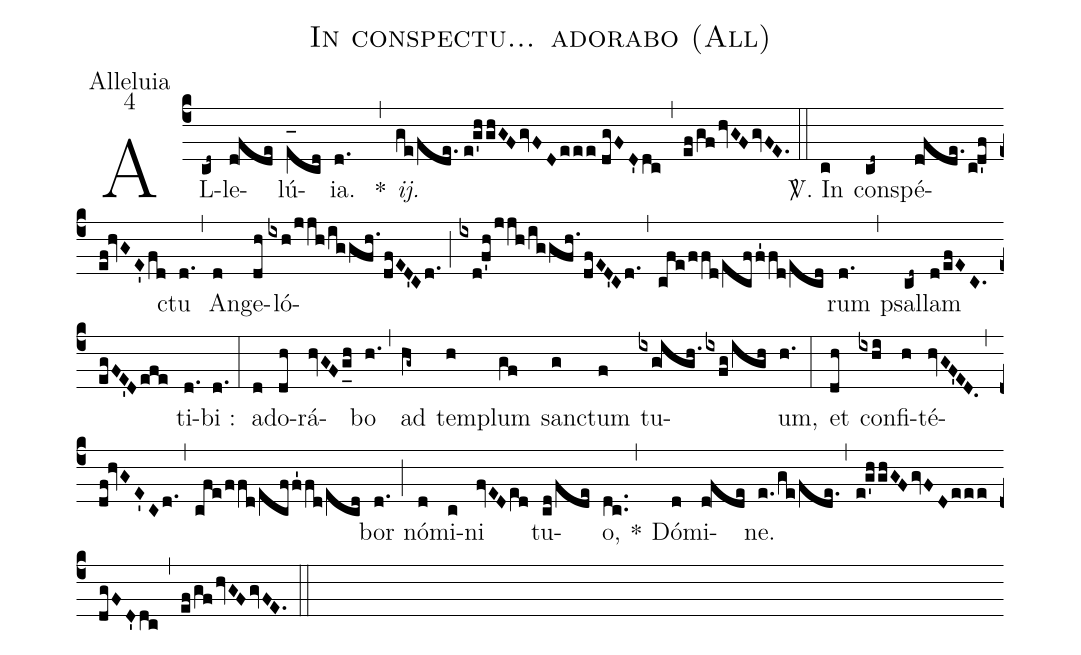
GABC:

name:In conspectu... adorabo (All);
office-part:Alleluia;
mode:4;
%%
(c4) AL(cd~)le(d!fde)lú(e_[oh:h]cd){ia}.(d.) <clear>*(,) <i>ij.</i>(ge/fde.//e!g'h/ghGFgvFDeee//dgFD'dc) (,) (ef/gfhvGFgvFE.) (::) <sp>V/</sp>. In(c) con(cd~)spé(d!fde./cd'f/ef!hvGE'fd)ctu(d.) (,) An(d)ge(dh)ló(ixh/!j/!jh/!ig/!gfh./dfED'Cd.)(;)(ixd!f'h/jjh/ig/!gfh./dfED'Cd.)(,)(cfe/ffd/ecf/!f'1fd/ecd)rum(d.) (,) psal(cd~)lam(d/efEC.egFE'Defe) ti(d.)bi :(d.) (:) ad(d)o(dh)rá(hvGFg_[uh:l]h)bo(h.) (,) ad(hg~) tem(h)plum(gf) san(g)ctum(f) tu(ixg!igh.ixfg/igh)um,(h.) (:) et(dh) con(ixhi)fi(h)té(hvGF'ED.)(,)(df!hvGE'Cd.)(,)(cfe/ffd/ecf/!f'1fd/ecd)bor(d.) (;) nó(d)mi(c)ni(fvEDe[ll:1]d) tu(cd/fde)o,(dc..) <clear>*(,) Dó(d)mi(d!fde)ne.(e./ge/fde.) (,) (e!g'h/ghGFgvFDeee//dgFD'dc) (,) (ef/gfhvGFgvFE.) (::)
